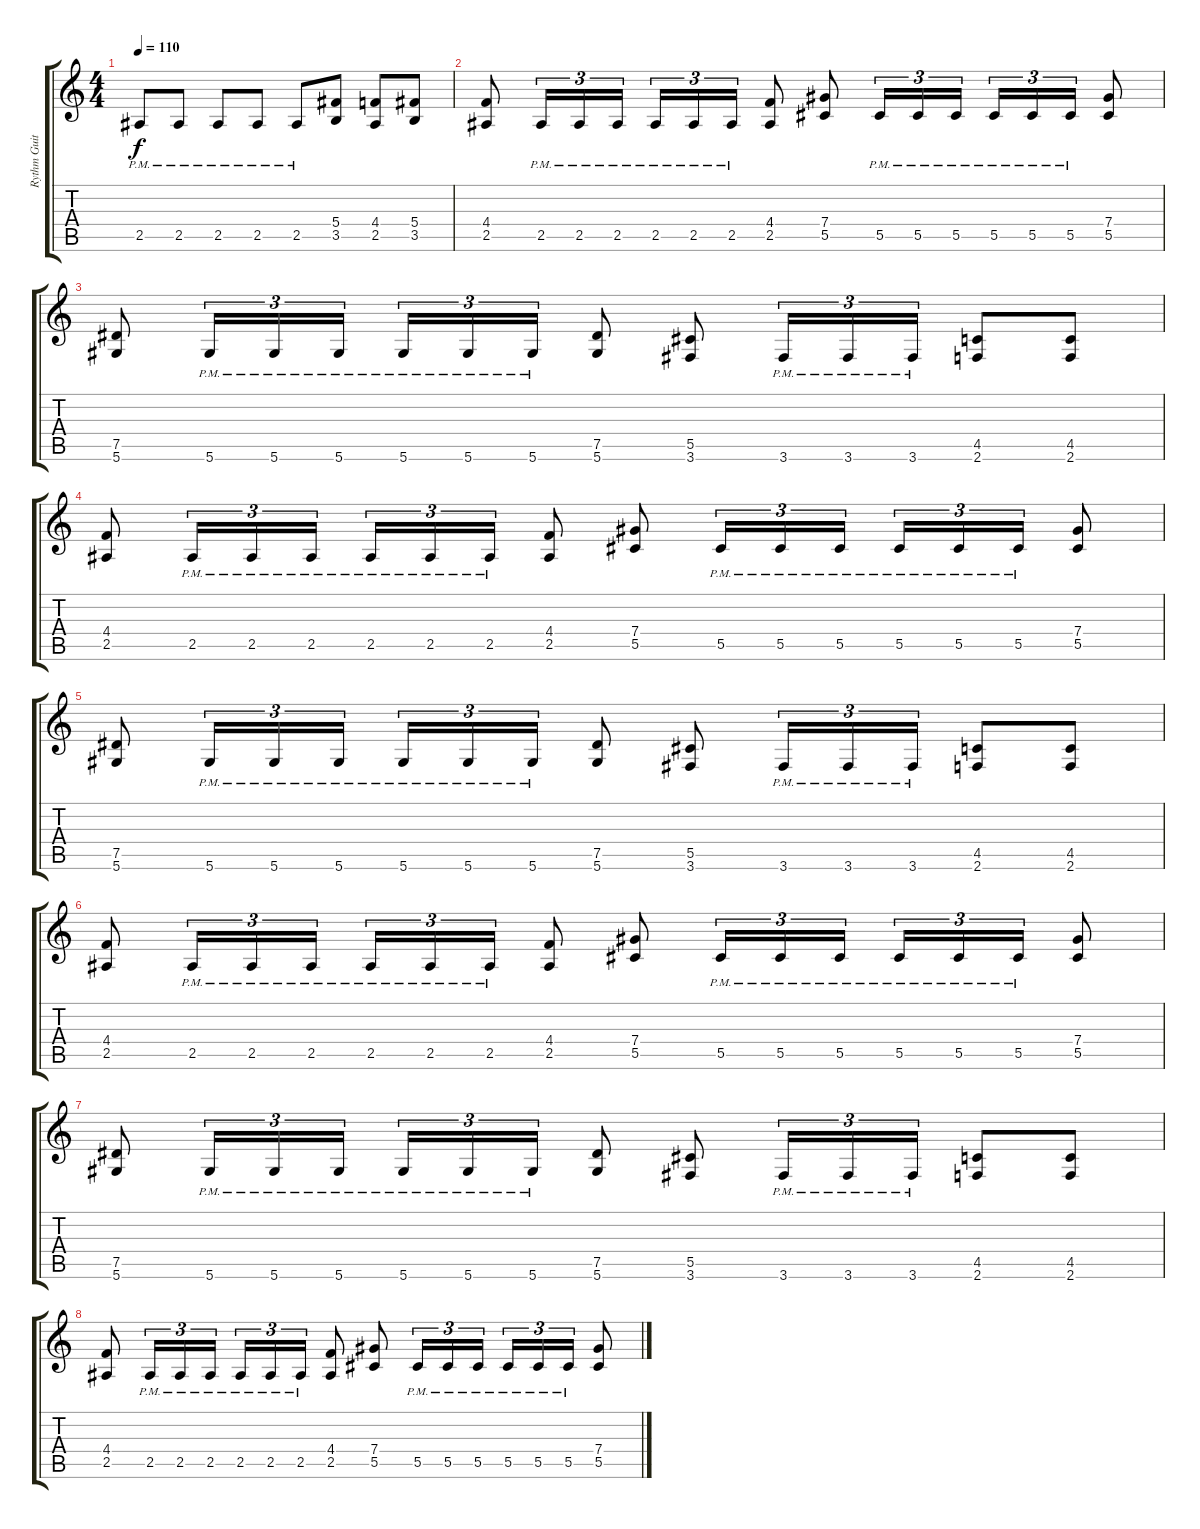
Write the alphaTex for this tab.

\track ("Rythm Guitar" "Rythm Guit") {instrument distortionguitar}
\staff {score tabs}
\tuning (Eb4 Bb3 Gb3 Db3 Ab2 Eb2) {hide}
\ts (4 4)
\tempo 110
\clef g2
\ks c
2.5{pm}.8{dy f} 2.5{pm}.8 2.5{pm}.8 2.5{pm}.8 2.5{pm}.8 (5.4 3.5).8 (4.4 2.5).8 (5.4 3.5).8 |
(4.4 2.5).8 2.5{pm}.16{tu (3 2)} 2.5{pm}.16{tu (3 2)} 2.5{pm}.16{tu (3 2)} 2.5{pm}.16{tu (3 2)} 2.5{pm}.16{tu (3 2)} 2.5{pm}.16{tu (3 2)} (4.4 2.5).8 (7.4 5.5).8 5.5{pm}.16{tu (3 2)} 5.5{pm}.16{tu (3 2)} 5.5{pm}.16{tu (3 2)} 5.5{pm}.16{tu (3 2)} 5.5{pm}.16{tu (3 2)} 5.5{pm}.16{tu (3 2)} (7.4 5.5).8 |
(7.5 5.6).8 5.6{pm}.16{tu (3 2)} 5.6{pm}.16{tu (3 2)} 5.6{pm}.16{tu (3 2)} 5.6{pm}.16{tu (3 2)} 5.6{pm}.16{tu (3 2)} 5.6{pm}.16{tu (3 2)} (7.5 5.6).8 (5.5 3.6).8 3.6{pm}.16{tu (3 2)} 3.6{pm}.16{tu (3 2)} 3.6{pm}.16{tu (3 2)} (4.5 2.6).8 (4.5 2.6).8 |
(4.4 2.5).8 2.5{pm}.16{tu (3 2)} 2.5{pm}.16{tu (3 2)} 2.5{pm}.16{tu (3 2)} 2.5{pm}.16{tu (3 2)} 2.5{pm}.16{tu (3 2)} 2.5{pm}.16{tu (3 2)} (4.4 2.5).8 (7.4 5.5).8 5.5{pm}.16{tu (3 2)} 5.5{pm}.16{tu (3 2)} 5.5{pm}.16{tu (3 2)} 5.5{pm}.16{tu (3 2)} 5.5{pm}.16{tu (3 2)} 5.5{pm}.16{tu (3 2)} (7.4 5.5).8 |
(7.5 5.6).8 5.6{pm}.16{tu (3 2)} 5.6{pm}.16{tu (3 2)} 5.6{pm}.16{tu (3 2)} 5.6{pm}.16{tu (3 2)} 5.6{pm}.16{tu (3 2)} 5.6{pm}.16{tu (3 2)} (7.5 5.6).8 (5.5 3.6).8 3.6{pm}.16{tu (3 2)} 3.6{pm}.16{tu (3 2)} 3.6{pm}.16{tu (3 2)} (4.5 2.6).8 (4.5 2.6).8 |
(4.4 2.5).8 2.5{pm}.16{tu (3 2)} 2.5{pm}.16{tu (3 2)} 2.5{pm}.16{tu (3 2)} 2.5{pm}.16{tu (3 2)} 2.5{pm}.16{tu (3 2)} 2.5{pm}.16{tu (3 2)} (4.4 2.5).8 (7.4 5.5).8 5.5{pm}.16{tu (3 2)} 5.5{pm}.16{tu (3 2)} 5.5{pm}.16{tu (3 2)} 5.5{pm}.16{tu (3 2)} 5.5{pm}.16{tu (3 2)} 5.5{pm}.16{tu (3 2)} (7.4 5.5).8 |
(7.5 5.6).8 5.6{pm}.16{tu (3 2)} 5.6{pm}.16{tu (3 2)} 5.6{pm}.16{tu (3 2)} 5.6{pm}.16{tu (3 2)} 5.6{pm}.16{tu (3 2)} 5.6{pm}.16{tu (3 2)} (7.5 5.6).8 (5.5 3.6).8 3.6{pm}.16{tu (3 2)} 3.6{pm}.16{tu (3 2)} 3.6{pm}.16{tu (3 2)} (4.5 2.6).8 (4.5 2.6).8 |
(4.4 2.5).8 2.5{pm}.16{tu (3 2)} 2.5{pm}.16{tu (3 2)} 2.5{pm}.16{tu (3 2)} 2.5{pm}.16{tu (3 2)} 2.5{pm}.16{tu (3 2)} 2.5{pm}.16{tu (3 2)} (4.4 2.5).8 (7.4 5.5).8 5.5{pm}.16{tu (3 2)} 5.5{pm}.16{tu (3 2)} 5.5{pm}.16{tu (3 2)} 5.5{pm}.16{tu (3 2)} 5.5{pm}.16{tu (3 2)} 5.5{pm}.16{tu (3 2)} (7.4 5.5).8
